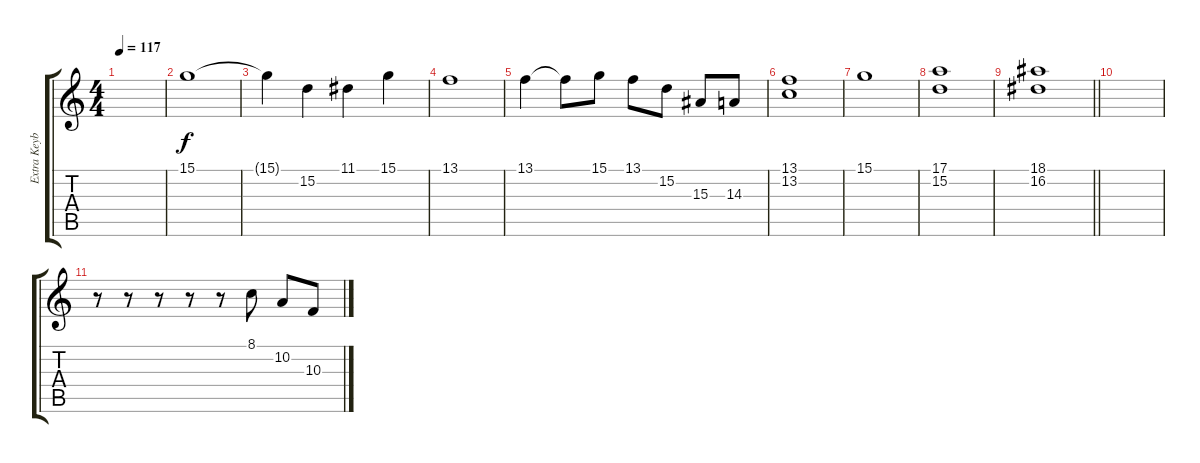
\track ("Extra Keyboard : Kotobuki Tsumugi - Chan" "Extra Keyb") {instrument lead2sawtooth}
\staff {score tabs}
\tuning (E4 B3 G3 D3 A2 E2) {hide}
\ts (4 4)
\tempo 117
\clef g2
\ks c
|
15.1.1 |
15.1{t}.4 15.2.4 11.1.4 15.1.4 |
13.1.1 |
13.1.4 13.1{t}.8 15.1.8 13.1.8 15.2.8 15.3.8 14.3.8 |
(13.1 13.2).1 |
15.1.1 |
(17.1 15.2).1 |
\barLineRight lightlight
(18.1 16.2).1 |
|
r.8 r.8 r.8 r.8 r.8 8.1.8 10.2.8 10.3.8
